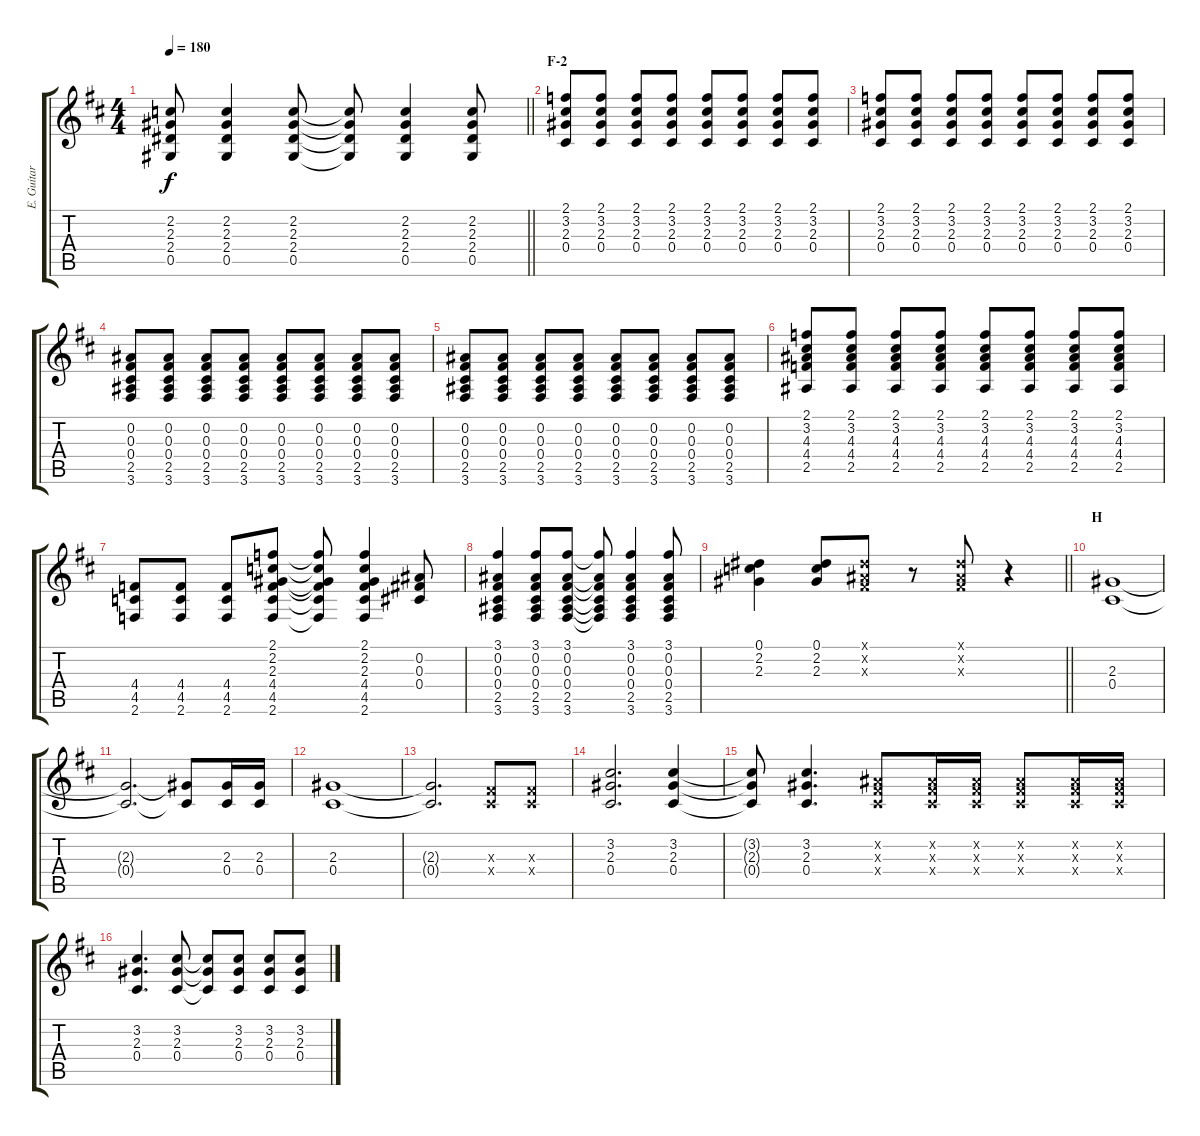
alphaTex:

\track ("E. Guitar I" "E. Guitar ") {instrument overdrivenguitar}
\staff {score tabs}
\tuning (Eb4 Bb3 Gb3 Db3 Ab2 Eb2) {hide}
\ts (4 4)
\tempo 180
\clef g2
\barLineRight lightlight
\ks d
(2.2 2.3 2.4 0.5).8{dy f} (2.2 2.3 2.4 0.5).4 (2.2 2.3 2.4 0.5).8 (2.2{t} 2.3{t} 2.4{t} 0.5{t}).8 (2.2 2.3 2.4 0.5).4 (2.2 2.3 2.4 0.5).8 |
\section ("" "F-2")
(2.1 3.2 2.3 0.4).8 (2.1 3.2 2.3 0.4).8 (2.1 3.2 2.3 0.4).8 (2.1 3.2 2.3 0.4).8 (2.1 3.2 2.3 0.4).8 (2.1 3.2 2.3 0.4).8 (2.1 3.2 2.3 0.4).8 (2.1 3.2 2.3 0.4).8 |
(2.1 3.2 2.3 0.4).8 (2.1 3.2 2.3 0.4).8 (2.1 3.2 2.3 0.4).8 (2.1 3.2 2.3 0.4).8 (2.1 3.2 2.3 0.4).8 (2.1 3.2 2.3 0.4).8 (2.1 3.2 2.3 0.4).8 (2.1 3.2 2.3 0.4).8 |
(0.2 0.3 0.4 2.5 3.6).8 (0.2 0.3 0.4 2.5 3.6).8 (0.2 0.3 0.4 2.5 3.6).8 (0.2 0.3 0.4 2.5 3.6).8 (0.2 0.3 0.4 2.5 3.6).8 (0.2 0.3 0.4 2.5 3.6).8 (0.2 0.3 0.4 2.5 3.6).8 (0.2 0.3 0.4 2.5 3.6).8 |
(0.2 0.3 0.4 2.5 3.6).8 (0.2 0.3 0.4 2.5 3.6).8 (0.2 0.3 0.4 2.5 3.6).8 (0.2 0.3 0.4 2.5 3.6).8 (0.2 0.3 0.4 2.5 3.6).8 (0.2 0.3 0.4 2.5 3.6).8 (0.2 0.3 0.4 2.5 3.6).8 (0.2 0.3 0.4 2.5 3.6).8 |
(2.1 3.2 4.3 4.4 2.5).8 (2.1 3.2 4.3 4.4 2.5).8 (2.1 3.2 4.3 4.4 2.5).8 (2.1 3.2 4.3 4.4 2.5).8 (2.1 3.2 4.3 4.4 2.5).8 (2.1 3.2 4.3 4.4 2.5).8 (2.1 3.2 4.3 4.4 2.5).8 (2.1 3.2 4.3 4.4 2.5).8 |
(4.4 4.5 2.6).8 (4.4 4.5 2.6).8 (4.4 4.5 2.6).8 (2.1 2.2 2.3 4.4 4.5 2.6).8 (2.1{t} 2.2{t} 2.3{t} 4.4{t} 4.5{t} 2.6{t}).8 (2.1 2.2 2.3 4.4 4.5 2.6).4 (0.2 0.3 0.4).8 |
(3.1 0.2 0.3 0.4 2.5 3.6).4 (3.1 0.2 0.3 0.4 2.5 3.6).8 (3.1 0.2 0.3 0.4 2.5 3.6).8 (3.1{t} 0.2{t} 0.3{t} 0.4{t} 2.5{t} 3.6{t}).8 (3.1 0.2 0.3 0.4 2.5 3.6).4 (3.1 0.2 0.3 0.4 2.5 3.6).8 |
\barLineRight lightlight
(0.1 2.2 2.3).4 (0.1 2.2 2.3).8 (0.1{x} 0.2{x} 0.3{x}).8 r.8 (0.1{x} 0.2{x} 0.3{x}).8 r.4 |
\section ("" "H")
(2.3 0.4).1 |
(2.3{t} 0.4{t}).2{d} (2.3{t} 0.4{t}).8 (2.3 0.4).16 (2.3 0.4).16 |
(2.3 0.4).1 |
(2.3{t} 0.4{t}).2{d} (0.3{x} 0.4{x}).8 (0.3{x} 0.4{x}).8 |
(3.2 2.3 0.4).2{d} (3.2 2.3 0.4).4 |
(3.2{t} 2.3{t} 0.4{t}).8 (3.2 2.3 0.4).4{d} (0.2{x} 0.3{x} 0.4{x}).8 (0.2{x} 0.3{x} 0.4{x}).16 (0.2{x} 0.3{x} 0.4{x}).16 (0.2{x} 0.3{x} 0.4{x}).8 (0.2{x} 0.3{x} 0.4{x}).16 (0.2{x} 0.3{x} 0.4{x}).16 |
(3.2 2.3 0.4).4{d} (3.2 2.3 0.4).8 (3.2{t} 2.3{t} 0.4{t}).8 (3.2 2.3 0.4).8 (3.2 2.3 0.4).8 (3.2 2.3 0.4).8
